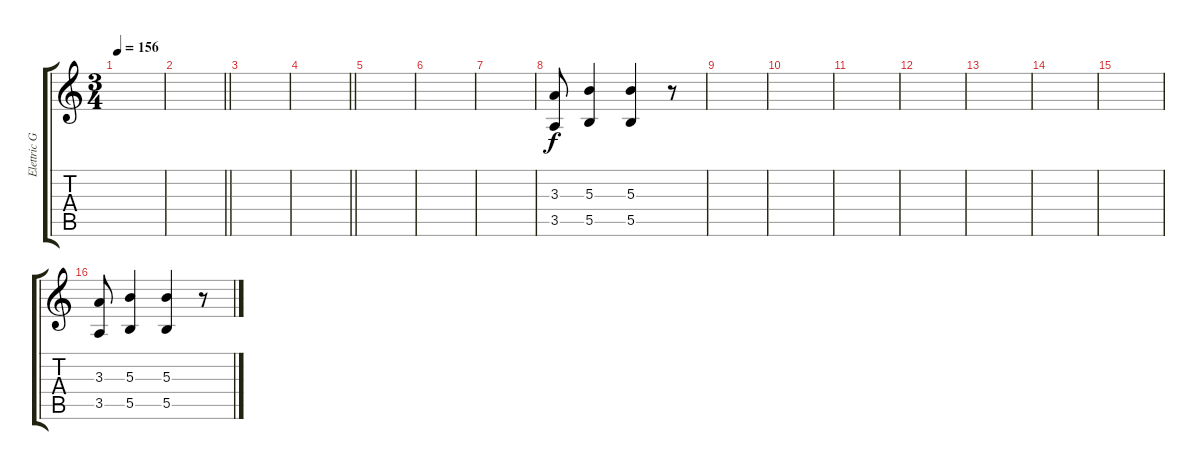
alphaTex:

\track ("Elettric Guitar" "Elettric G") {instrument distortionguitar}
\staff {score tabs}
\tuning (Db4 Ab3 Gb3 Db3 Gb2 Db2) {hide}
\ts (3 4)
\tempo 156
\clef g2
\ks c
|
\barLineRight lightlight
|
|
\barLineRight lightlight
|
\section ("" "")
|
|
|
(3.3 3.5).8 (5.3 5.5).4 (5.3 5.5).4 r.8 |
|
|
|
|
|
|
|
(3.3 3.5).8 (5.3 5.5).4 (5.3 5.5).4 r.8
